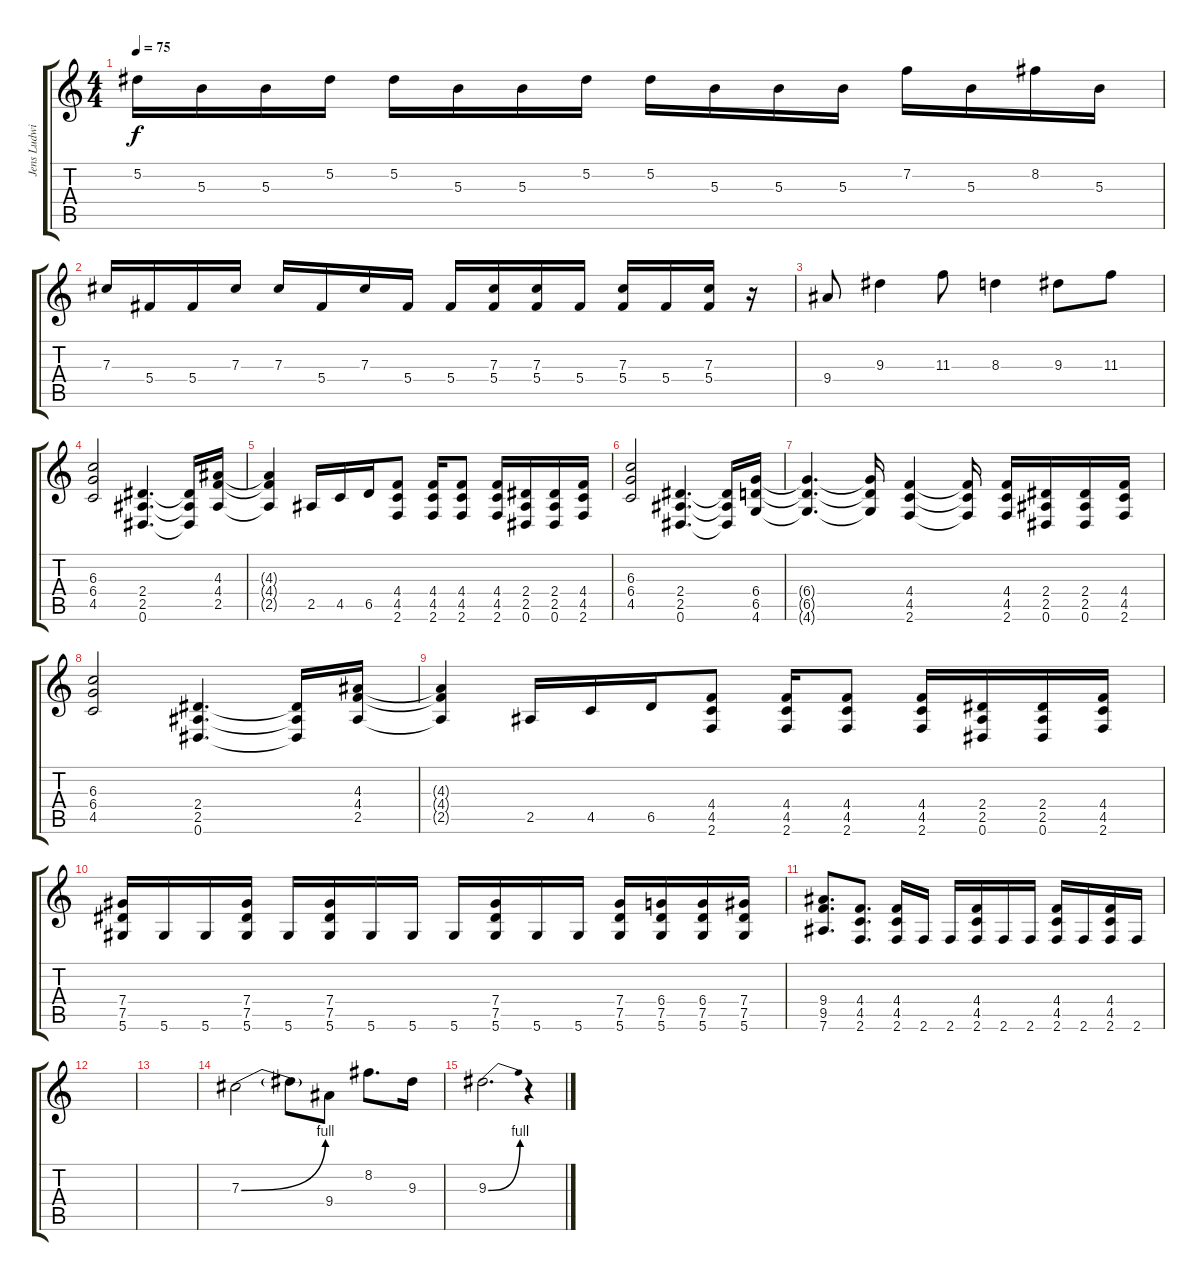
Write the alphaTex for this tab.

\track ("Jens Ludwig" "Jens Ludwi") {instrument distortionguitar}
\staff {score tabs}
\tuning (Eb4 Bb3 Gb3 Db3 Ab2 Eb2) {hide}
\ts (4 4)
\tempo 75
\clef g2
\ks c
5.2.16{dy f} 5.3.16 5.3.16 5.2.16 5.2.16 5.3.16 5.3.16 5.2.16 5.2.16 5.3.16 5.3.16 5.3.16 7.2.16 5.3.16 8.2.16 5.3.16 |
7.3.16 5.4.16 5.4.16 7.3.16 7.3.16 5.4.16 7.3.16 5.4.16 5.4.16 (7.3 5.4).16 (7.3 5.4).16 5.4.16 (7.3 5.4).16 5.4.16 (7.3 5.4).16 r.16 |
9.4.8 9.3.4 11.3.8 8.3.4 9.3.8 11.3.8 |
(6.3 6.4 4.5).2 (2.4 2.5 0.6).4{d} (2.4{t} 2.5{t} 0.6{t}).16 (4.3 4.4 2.5).16 |
(4.3{t} 4.4{t} 2.5{t}).4 2.5.16 4.5.16 6.5.16 (4.4 4.5 2.6).8 (4.4 4.5 2.6).16 (4.4 4.5 2.6).8 (4.4 4.5 2.6).16 (2.4 2.5 0.6).16 (2.4 2.5 0.6).16 (4.4 4.5 2.6).16 |
(6.3 6.4 4.5).2 (2.4 2.5 0.6).4{d} (2.4{t} 2.5{t} 0.6{t}).16 (6.4 6.5 4.6).16 |
(6.4{t} 6.5{t} 4.6{t}).4{d} (6.4{t} 6.5{t} 4.6{t}).16 (4.4 4.5 2.6).4 (4.4{t} 4.5{t} 2.6{t}).16 (4.4 4.5 2.6).16 (2.4 2.5 0.6).16 (2.4 2.5 0.6).16 (4.4 4.5 2.6).16 |
(6.3 6.4 4.5).2 (2.4 2.5 0.6).4{d} (2.4{t} 2.5{t} 0.6{t}).16 (4.3 4.4 2.5).16 |
(4.3{t} 4.4{t} 2.5{t}).4 2.5.16 4.5.16 6.5.16 (4.4 4.5 2.6).8 (4.4 4.5 2.6).16 (4.4 4.5 2.6).8 (4.4 4.5 2.6).16 (2.4 2.5 0.6).16 (2.4 2.5 0.6).16 (4.4 4.5 2.6).16 |
(7.4 7.5 5.6).16 5.6.16 5.6.16 (7.4 7.5 5.6).16 5.6.16 (7.4 7.5 5.6).16 5.6.16 5.6.16 5.6.16 (7.4 7.5 5.6).16 5.6.16 5.6.16 (7.4 7.5 5.6).16 (6.4 7.5 5.6).16 (6.4 7.5 5.6).16 (7.4 7.5 5.6).16 |
(9.4 9.5 7.6).8{d} (4.4 4.5 2.6).8{d} (4.4 4.5 2.6).16 2.6.16 2.6.16 (4.4 4.5 2.6).16 2.6.16 2.6.16 (4.4 4.5 2.6).16 2.6.16 (4.4 4.5 2.6).16 2.6.16 |
|
|
7.3{be (bend 0 0 60 4)}.2{volume 11} 7.3{t}.8 9.4.8 8.2.8{d} 9.3.16 |
9.3{be (bend 0 0 60 4)}.2{d} r.4
